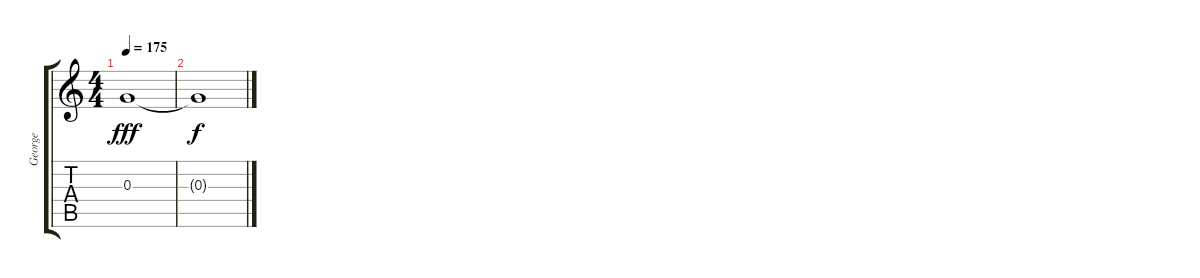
\track ("George" "George") {instrument electricguitarjazz}
\staff {score tabs}
\tuning (E4 B3 G3 D3 A2 E2) {hide}
\ts (4 4)
\tempo 175
\clef g2
\ks c
0.3.1{dy fff} |
0.3{t}.1{dy f}
